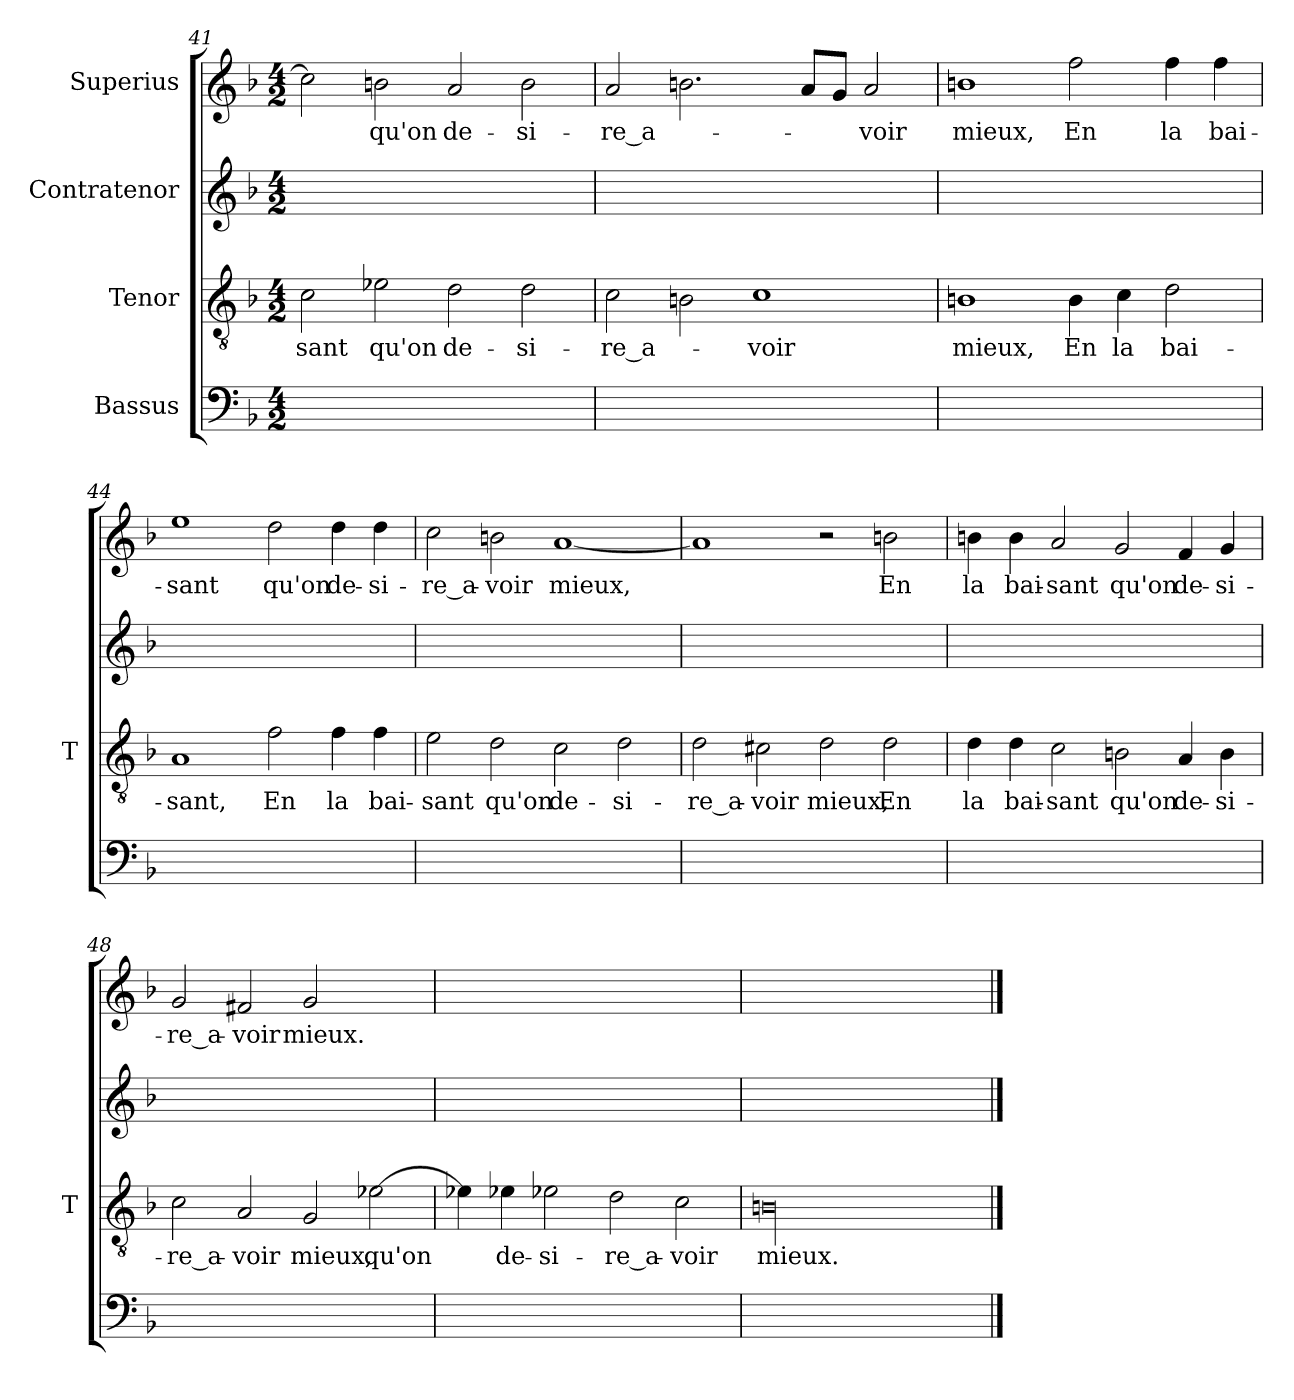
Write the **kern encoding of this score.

**kern	**kern	**text	**kern	**kern	**text
*part4	*part3	*part3	*part2	*part1	*part1
*staff4	*staff3	*staff3	*staff2	*staff1	*staff1
*I"Bassus	*I"Tenor	*	*I"Contratenor	*I"Superius	*
*	*I'T	*	*	*	*
*clefF4	*clefGv2	*	*clefG2	*clefG2	*
*k[b-]	*k[b-]	*	*k[b-]	*k[b-]	*
*M4/2	*M4/2	*	*M4/2	*M4/2	*
=41	=41	=41	=41	=41	=41
0ryy	2c	-sant	0ryy	2cc]	.
.	2e-X	-qu'on	.	2b	-qu'on
.	2d	de-	.	2a	de-
.	2d	si-	.	2b	si-
=42	=42	=42	=42	=42	=42
0ryy	2c	re_a-	0ryy	2a	re_a-
.	2B	.	.	2.b	.
.	1c	-voir	.	.	.
.	.	.	.	8aL	.
.	.	.	.	8gJ	.
.	.	.	.	2a	-voir
=43	=43	=43	=43	=43	=43
0ryy	1B	-mieux,	0ryy	1b	-mieux,
.	4B	-En	.	2ff	-En
.	4c	-la	.	.	.
.	2d	bai-	.	4ff	-la
.	.	.	.	4ff	bai-
=44	=44	=44	=44	=44	=44
0ryy	1A	-sant,	0ryy	1ee	-sant
.	2f	-En	.	2dd	-qu'on
.	4f	-la	.	4dd	de-
.	4f	bai-	.	4dd	si-
=45	=45	=45	=45	=45	=45
0ryy	2e	-sant	0ryy	2cc	re_a-
.	2d	-qu'on	.	2b	-voir
.	2c	de-	.	[1a	-mieux,
.	2d	si-	.	.	.
=46	=46	=46	=46	=46	=46
0ryy	2d	re_a-	0ryy	1a]	.
.	2c#X	-voir	.	.	.
.	2d	-mieux,	.	2r	.
.	2d	-En	.	2b	-En
=47	=47	=47	=47	=47	=47
0ryy	4d	-la	0ryy	4b	-la
.	4d	bai-	.	4b	bai-
.	2c	-sant	.	2a	-sant
.	2B	-qu'on	.	2g	-qu'on
.	4A	de-	.	4f	de-
.	4B	si-	.	4g	si-
=48	=48	=48	=48	=48	=48
0ryy	2c	re_a-	0ryy	2g	re_a-
.	2A	-voir	.	2f#X	-voir
.	2G	-mieux,	.	2g	-mieux.
.	[2e-X	-qu'on	.	2ryy	.
=49	=49	=49	=49	=49	=49
0ryy	4e-X]	.	0ryy	0ryy	.
.	4e-X	de-	.	.	.
.	2e-X	si-	.	.	.
.	2d	re_a-	.	.	.
.	2c	-voir	.	.	.
=50	=50	=50	=50	=50	=50
00ryy	00B	-mieux.	00ryy	00ryy	.
==	==	==	==	==	==
*-	*-	*-	*-	*-	*-
